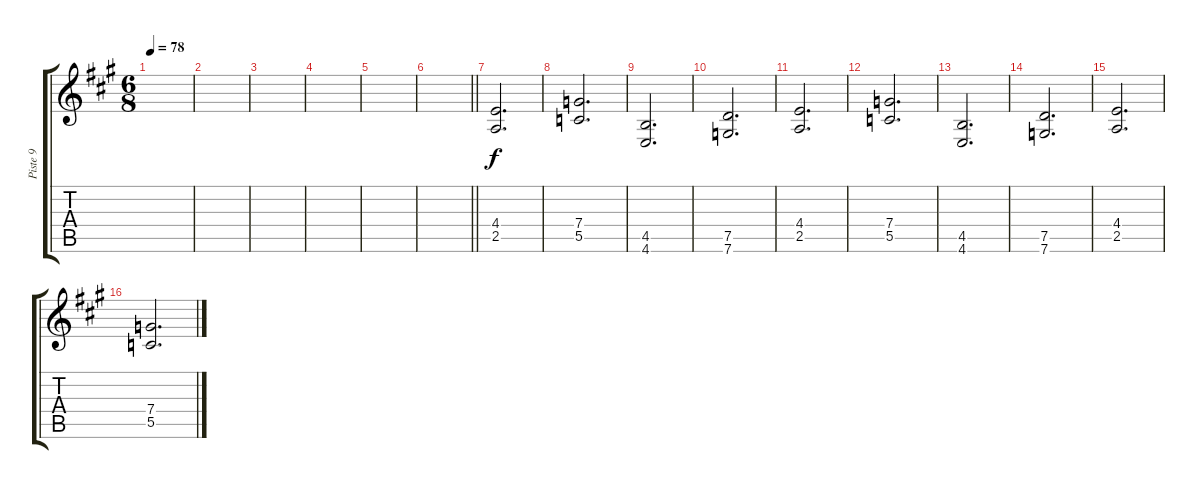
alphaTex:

\track ("Piste 9" "Piste 9") {instrument distortionguitar}
\staff {score tabs}
\tuning (D4 A3 F3 C3 G2 C2) {hide}
\ts (6 8)
\tempo 78
\clef g2
\ks a
|
|
|
|
|
\barLineRight lightlight
|
(4.4 2.5).2{d} |
(7.4 5.5).2{d} |
(4.5 4.6).2{d} |
(7.5 7.6).2{d} |
(4.4 2.5).2{d} |
(7.4 5.5).2{d} |
(4.5 4.6).2{d} |
(7.5 7.6).2{d} |
(4.4 2.5).2{d} |
(7.4 5.5).2{d}
